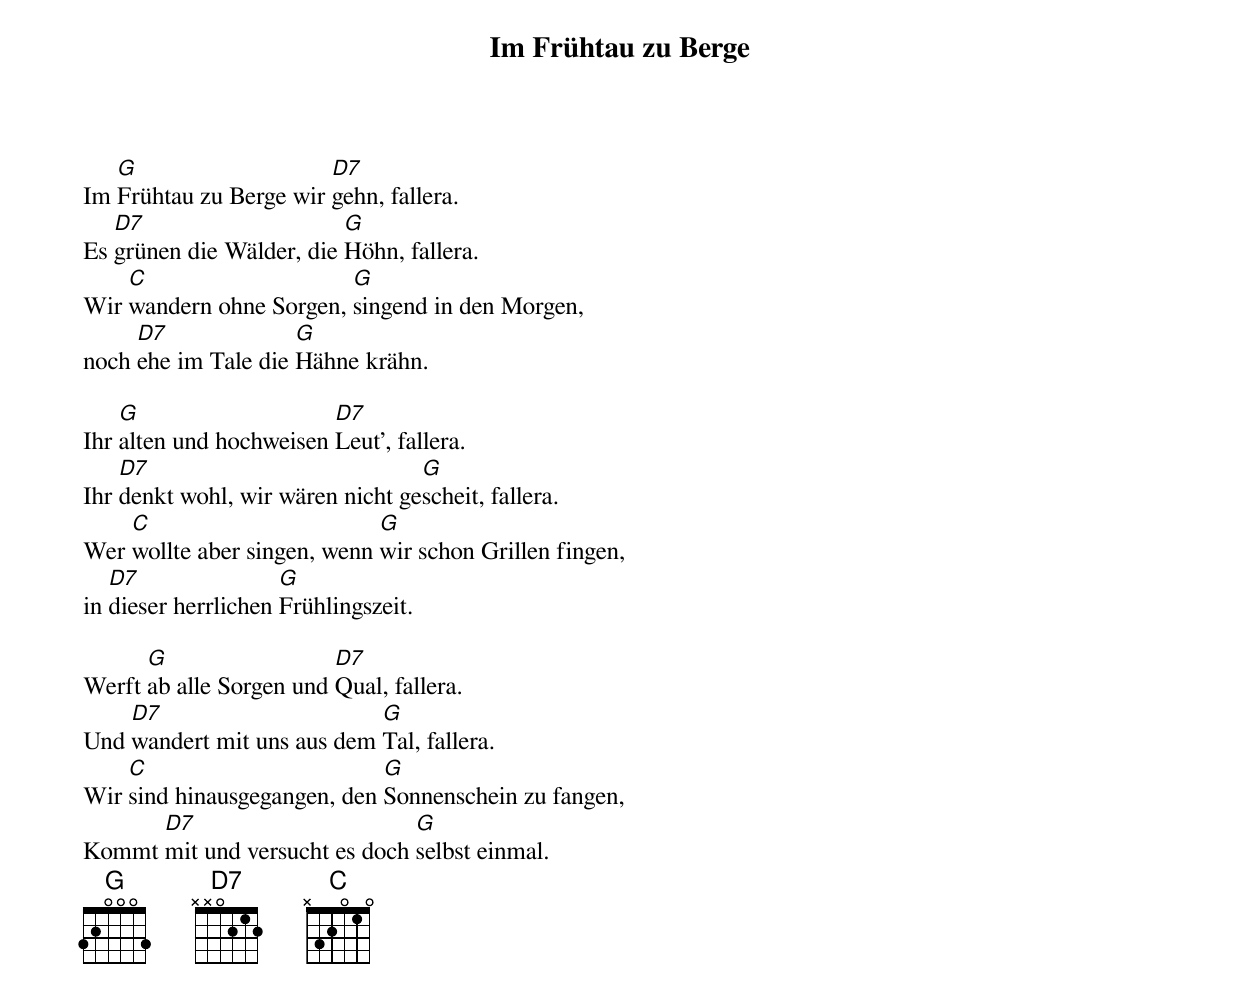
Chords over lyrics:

Im Frühtau zu Berge

   G                    D7
Im Frühtau zu Berge wir gehn, fallera.
   D7                     G
Es grünen die Wälder, die Höhn, fallera.
    C                    G
Wir wandern ohne Sorgen, singend in den Morgen,
     D7              G
noch ehe im Tale die Hähne krähn.

    G                    D7
Ihr alten und hochweisen Leut', fallera.
    D7                            G
Ihr denkt wohl, wir wären nicht gescheit, fallera.
    C                        G
Wer wollte aber singen, wenn wir schon Grillen fingen,
   D7                G
in dieser herrlichen Frühlingszeit.

      G                  D7
Werft ab alle Sorgen und Qual, fallera.
    D7                      G
Und wandert mit uns aus dem Tal, fallera.
    C                        G
Wir sind hinausgegangen, den Sonnenschein zu fangen,
      D7                       G
Kommt mit und versucht es doch selbst einmal.
